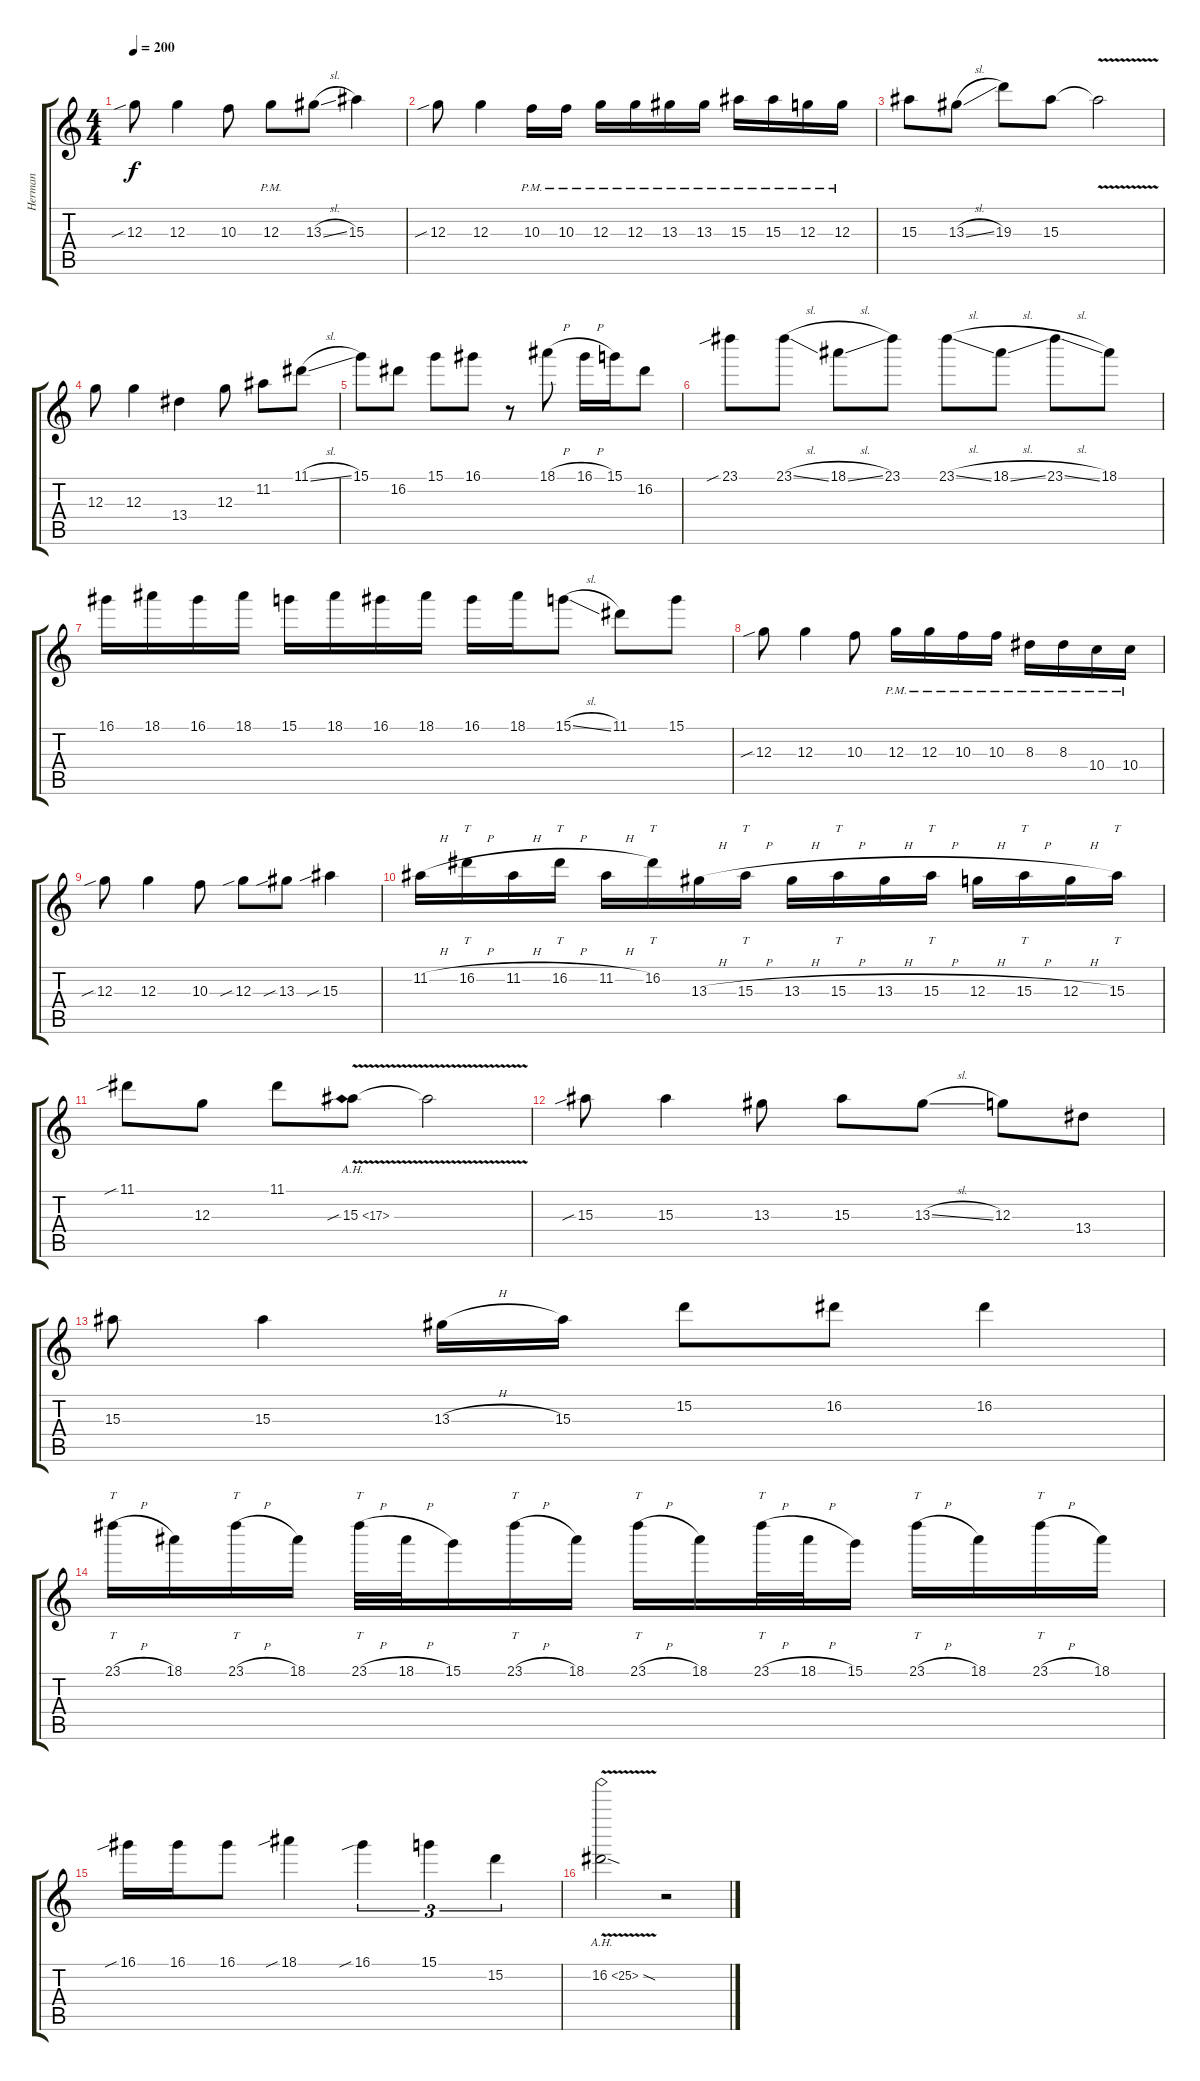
\track ("Herman" "Herman") {instrument overdrivenguitar}
\staff {score tabs}
\tuning (E4 B3 G3 D3 A2 E2) {hide}
\ts (4 4)
\tempo 200
\clef g2
\ks c
12.3{sib}.8{dy f} 12.3.4 10.3.8 12.3{pm}.8 13.3{sl}.8 15.3.4 |
12.3{sib}.8 12.3.4 10.3{pm}.16 10.3{pm}.16 12.3{pm}.16 12.3{pm}.16 13.3{pm}.16 13.3{pm}.16 15.3{pm}.16 15.3{pm}.16 12.3{pm}.16 12.3{pm}.16 |
15.3.8 13.3{sl}.8 19.3.8 15.3.8 15.3{v t}.2 |
12.3.8 12.3.4 13.4.4 12.3.8 11.2.8 11.1{sl}.8 |
15.1.8 16.2.8 15.1.8 16.1.8 r.8 18.1{h}.8 16.1{h}.16 15.1.16 16.2.8 |
23.1{sib}.8 23.1{sl}.8 18.1{sl}.8 23.1.8 23.1{sl}.8 18.1{sl}.8 23.1{sl}.8 18.1.8 |
16.1.16 18.1.16 16.1.16 18.1.16 15.1.16 18.1.16 16.1.16 18.1.16 16.1.16 18.1.16 15.1{sl}.8 11.1.8 15.1.8 |
12.3{sib}.8 12.3.4 10.3.8 12.3{pm}.16 12.3{pm}.16 10.3{pm}.16 10.3{pm}.16 8.3{pm}.16 8.3{pm}.16 10.4{pm}.16 10.4{pm}.16 |
12.3{sib}.8 12.3.4 10.3.8 12.3{sib}.8 13.3{sib}.8 15.3{sib}.4 |
11.2{h}.16 16.2{h}.16{tt} 11.2{h}.16 16.2{h}.16{tt} 11.2{h}.16 16.2.16{tt} 13.3{h}.16 15.3{h}.16{tt} 13.3{h}.16 15.3{h}.16{tt} 13.3{h}.16 15.3{h}.16{tt} 12.3{h}.16 15.3{h}.16{tt} 12.3{h}.16 15.3.16{tt} |
11.1{sib}.8 12.3.8 11.1.8 15.3{ah 2 v sib}.8 15.3{t}.2 |
15.3{sib}.8 15.3.4 13.3.8 15.3.8 13.3{sl}.8 12.3.8 13.4.8 |
15.3.8 15.3.4 13.3{h}.16 15.3.16 15.2.8 16.2.8 16.2.4 |
23.1{h}.16{tt} 18.1.16 23.1{h}.16{tt} 18.1.16 23.1{h}.32{tt} 18.1{h}.32 15.1.16 23.1{h}.16{tt} 18.1.16 23.1{h}.16{tt} 18.1.16 23.1{h}.32{tt} 18.1{h}.32 15.1.16 23.1{h}.16{tt} 18.1.16 23.1{h}.16{tt} 18.1.16 |
16.1{sib}.16 16.1.16 16.1.8 18.1{sib}.4 16.1{sib}.4{tu (3 2)} 15.1.4{tu (3 2)} 15.2.4{tu (3 2)} |
16.2{ah 9 v sod}.2 r.2
